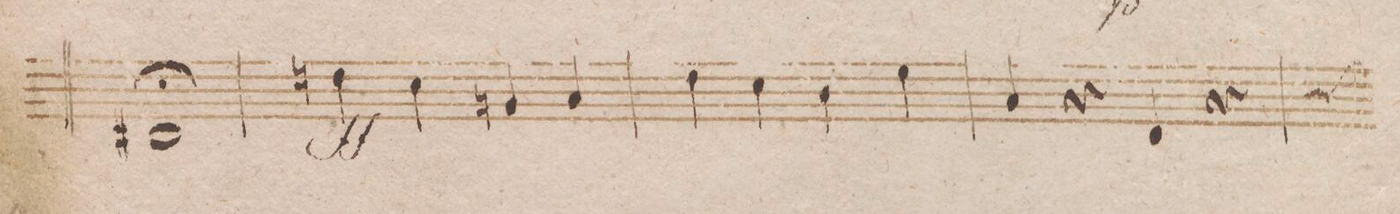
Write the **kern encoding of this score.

**kern	**dynam
*I"Violoncello	*
*clefF4	*
*k[b-]	*
*met(c|)	*
*M2/2	*
1FF#X/;	.
=28	=28
4Fn\	ff
4E\	.
4BBn/	.
4C/	.
=29	=29
4F\	.
4E\	.
4D\	.
4G\	.
=30	=30
4C/	.
4r	.
4FF/	.
4r	.
*custos	*
=31	=31
*-	*-
